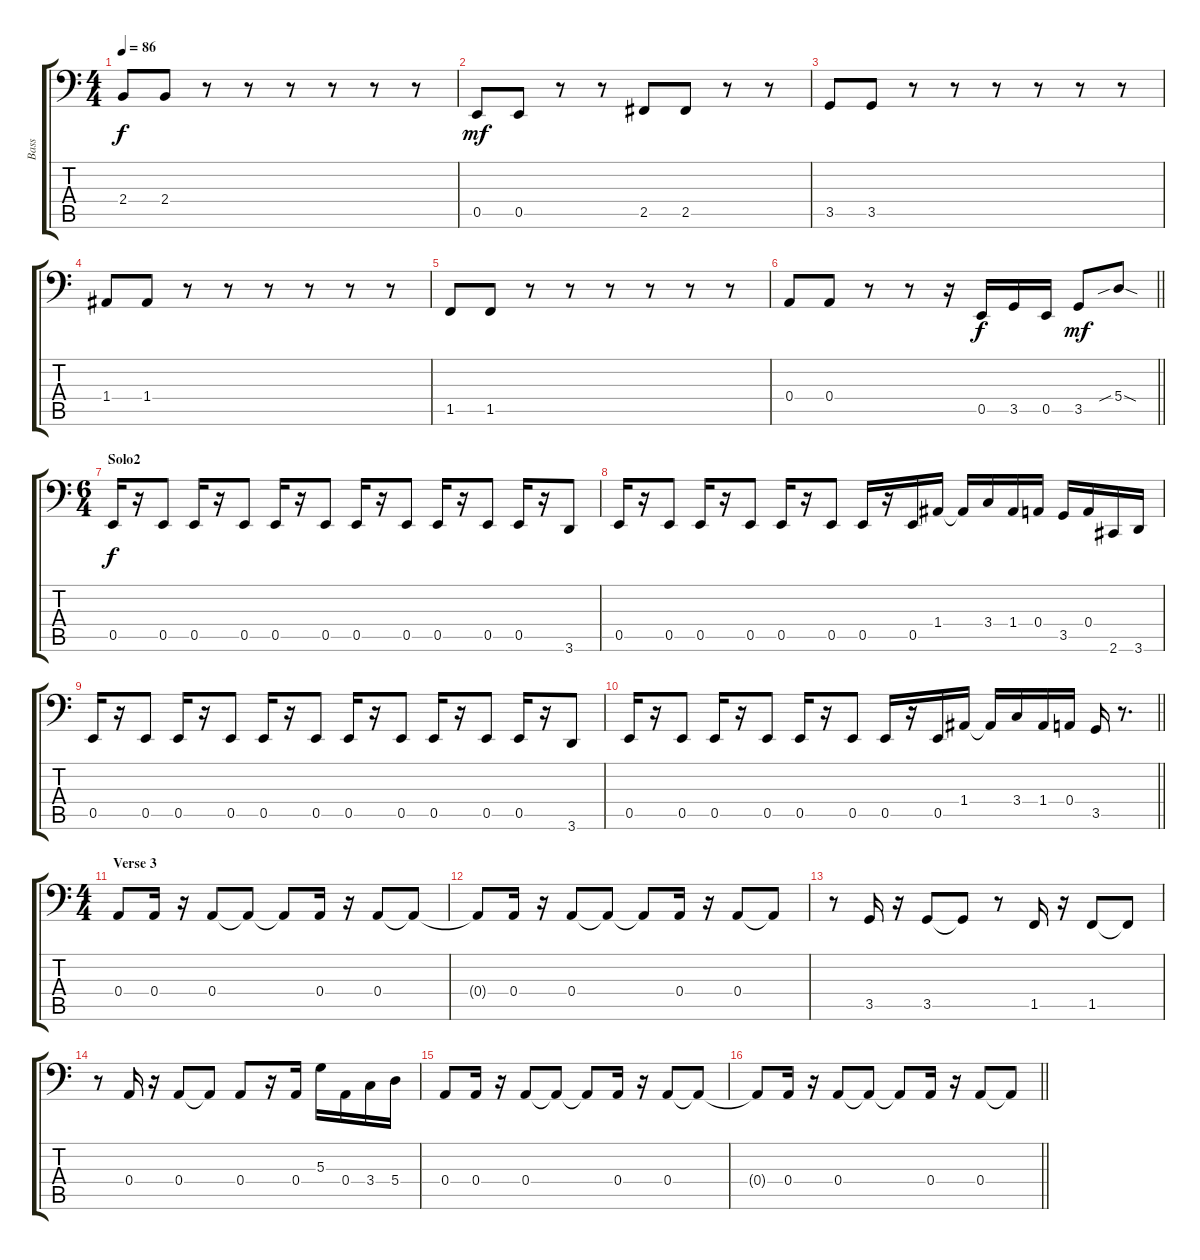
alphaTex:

\track ("Bass" "Bass") {instrument electricbassfinger}
\staff {score tabs}
\tuning (C3 G2 D2 A1 E1 B0) {hide}
\ts (4 4)
\tempo 86
\clef f4
\ks c
2.4.8{dy f} 2.4.8 r.8 r.8 r.8 r.8 r.8 r.8 |
0.5.8{dy mf} 0.5.8 r.8 r.8 2.5.8 2.5.8 r.8 r.8 |
3.5.8 3.5.8 r.8 r.8 r.8 r.8 r.8 r.8 |
1.4.8 1.4.8 r.8 r.8 r.8 r.8 r.8 r.8 |
1.5.8 1.5.8 r.8 r.8 r.8 r.8 r.8 r.8 |
\barLineRight lightlight
0.4.8 0.4.8 r.8 r.8 r.16 0.5.16{dy f} 3.5.16 0.5.16 3.5.8{dy mf} 5.4{sib sod}.8 |
\ts (6 4)
\section ("" "Solo2")
0.5.16{dy f} r.16 0.5.8 0.5.16 r.16 0.5.8 0.5.16 r.16 0.5.8 0.5.16 r.16 0.5.8 0.5.16 r.16 0.5.8 0.5.16 r.16 3.6.8 |
0.5.16 r.16 0.5.8 0.5.16 r.16 0.5.8 0.5.16 r.16 0.5.8 0.5.16 r.16 0.5.16 1.4.16 1.4{t}.16 3.4.16 1.4.16 0.4.16 3.5.16 0.4.16 2.6.16 3.6.16 |
0.5.16 r.16 0.5.8 0.5.16 r.16 0.5.8 0.5.16 r.16 0.5.8 0.5.16 r.16 0.5.8 0.5.16 r.16 0.5.8 0.5.16 r.16 3.6.8 |
\barLineRight lightlight
0.5.16 r.16 0.5.8 0.5.16 r.16 0.5.8 0.5.16 r.16 0.5.8 0.5.16 r.16 0.5.16 1.4.16 1.4{t}.16 3.4.16 1.4.16 0.4.16 3.5.16 r.8{d} |
\ts (4 4)
\section ("" "Verse 3")
0.4.8 0.4.16 r.16 0.4.8 0.4{t}.8 0.4{t}.8 0.4.16 r.16 0.4.8 0.4{t}.8 |
0.4{t}.8 0.4.16 r.16 0.4.8 0.4{t}.8 0.4{t}.8 0.4.16 r.16 0.4.8 0.4{t}.8 |
r.8 3.5.16 r.16 3.5.8 3.5{t}.8 r.8 1.5.16 r.16 1.5.8 1.5{t}.8 |
r.8 0.4.16 r.16 0.4.8 0.4{t}.8 0.4.8 r.16 0.4.16 5.3.16 0.4.16 3.4.16 5.4.16 |
0.4.8 0.4.16 r.16 0.4.8 0.4{t}.8 0.4{t}.8 0.4.16 r.16 0.4.8 0.4{t}.8 |
\barLineRight lightlight
0.4{t}.8 0.4.16 r.16 0.4.8 0.4{t}.8 0.4{t}.8 0.4.16 r.16 0.4.8 0.4{t}.8
